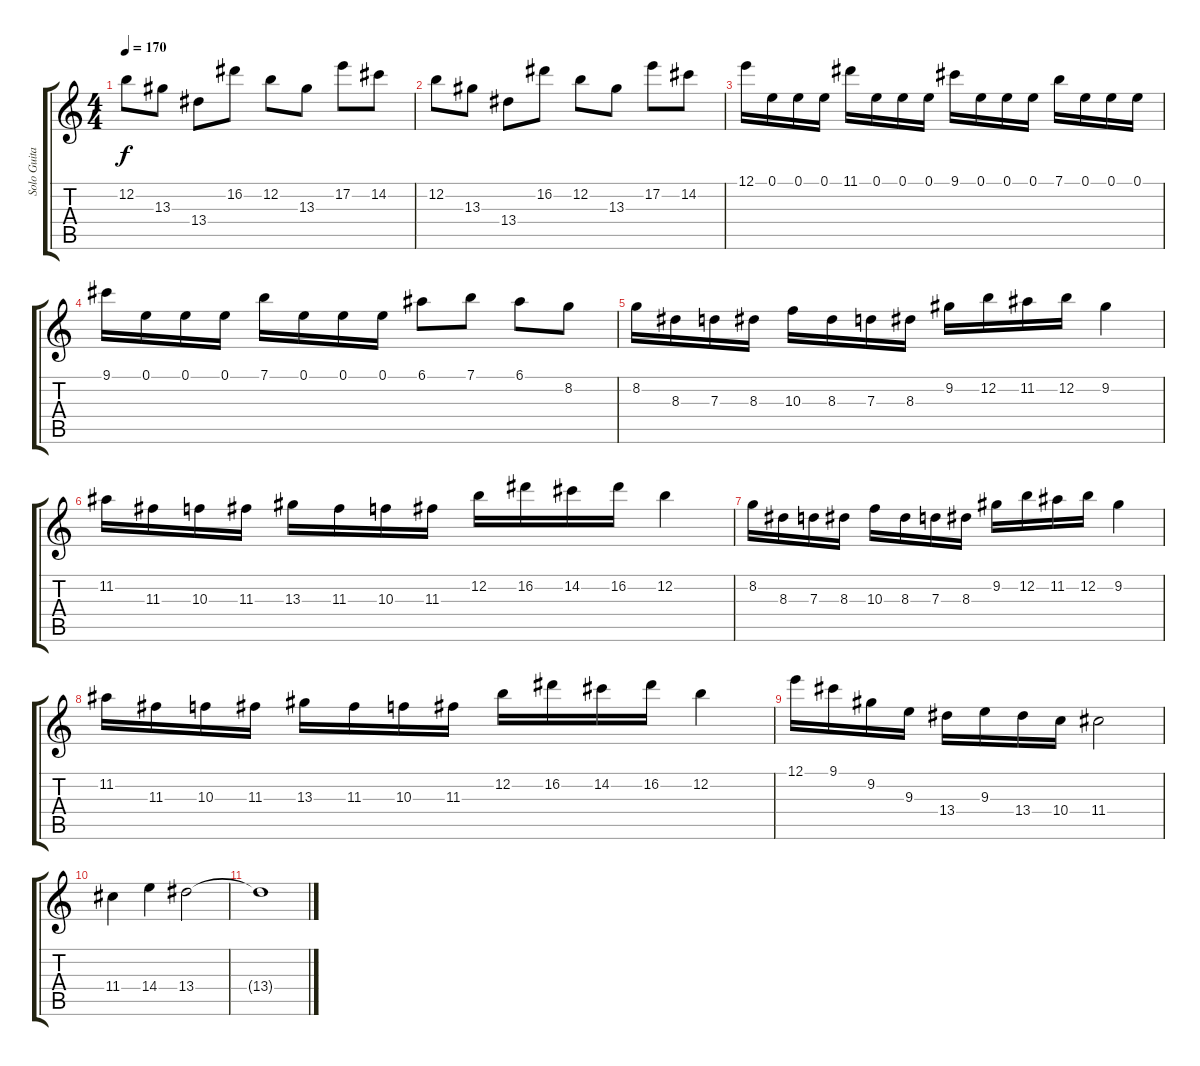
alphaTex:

\track ("Solo Guitar 2" "Solo Guita") {instrument electricguitarmuted}
\staff {score tabs}
\tuning (E4 B3 G3 D3 A2 E2) {hide}
\ts (4 4)
\tempo 170
\clef g2
\ks c
12.2.8{dy f} 13.3.8 13.4.8 16.2.8 12.2.8 13.3.8 17.2.8 14.2.8 |
12.2.8 13.3.8 13.4.8 16.2.8 12.2.8 13.3.8 17.2.8 14.2.8 |
12.1.16 0.1.16 0.1.16 0.1.16 11.1.16 0.1.16 0.1.16 0.1.16 9.1.16 0.1.16 0.1.16 0.1.16 7.1.16 0.1.16 0.1.16 0.1.16 |
9.1.16 0.1.16 0.1.16 0.1.16 7.1.16 0.1.16 0.1.16 0.1.16 6.1.8 7.1.8 6.1.8 8.2.8 |
8.2.16 8.3.16 7.3.16 8.3.16 10.3.16 8.3.16 7.3.16 8.3.16 9.2.16 12.2.16 11.2.16 12.2.16 9.2.4 |
11.2.16 11.3.16 10.3.16 11.3.16 13.3.16 11.3.16 10.3.16 11.3.16 12.2.16 16.2.16 14.2.16 16.2.16 12.2.4 |
8.2.16 8.3.16 7.3.16 8.3.16 10.3.16 8.3.16 7.3.16 8.3.16 9.2.16 12.2.16 11.2.16 12.2.16 9.2.4 |
11.2.16 11.3.16 10.3.16 11.3.16 13.3.16 11.3.16 10.3.16 11.3.16 12.2.16 16.2.16 14.2.16 16.2.16 12.2.4 |
12.1.16 9.1.16 9.2.16 9.3.16 13.4.16 9.3.16 13.4.16 10.4.16 11.4.2 |
11.4.4 14.4.4 13.4.2 |
13.4{t}.1
